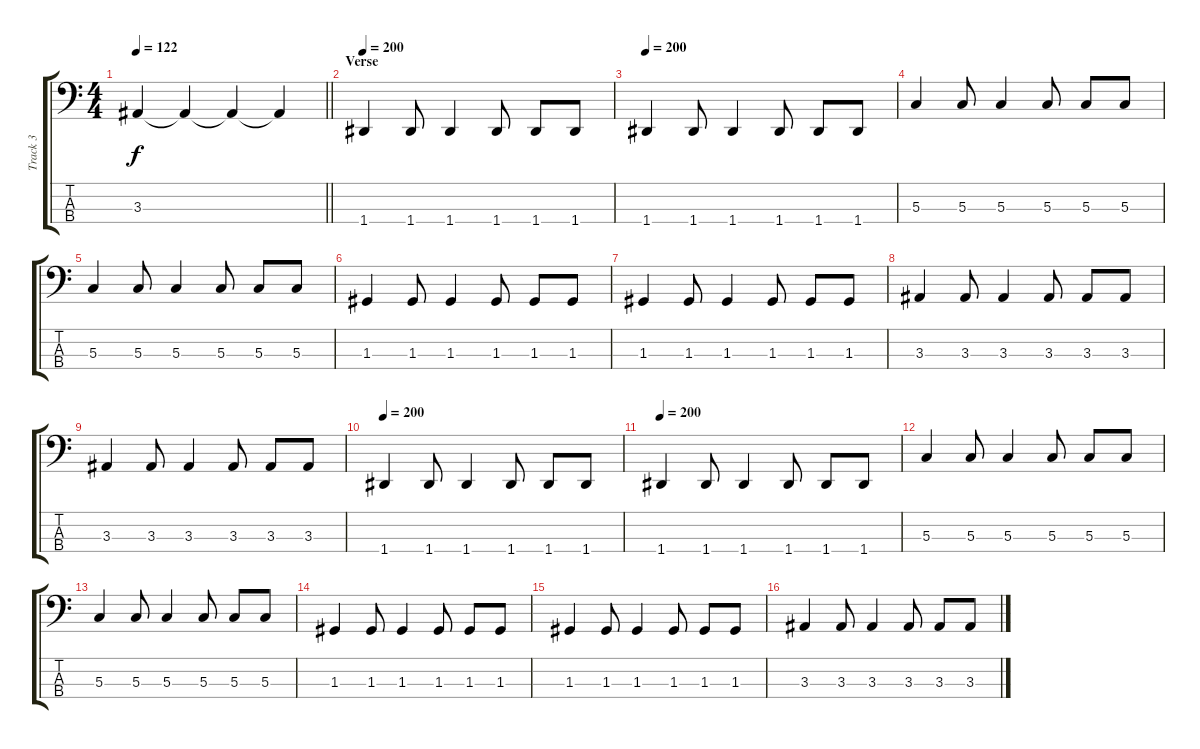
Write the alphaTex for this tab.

\track ("Track 3" "Track 3") {instrument electricbasspick}
\staff {score tabs}
\tuning (F2 C2 G1 D1) {hide}
\ts (4 4)
\tempo 122
\clef f4
\barLineRight lightlight
\ks c
3.3.4{dy f} 3.3{t}.4 3.3{t}.4 3.3{t}.4 |
\section ("" "Verse")
\tempo 200
1.4.4 1.4.8 1.4.4 1.4.8 1.4.8 1.4.8 |
\tempo 200
1.4.4 1.4.8 1.4.4 1.4.8 1.4.8 1.4.8 |
5.3.4 5.3.8 5.3.4 5.3.8 5.3.8 5.3.8 |
5.3.4 5.3.8 5.3.4 5.3.8 5.3.8 5.3.8 |
1.3.4 1.3.8 1.3.4 1.3.8 1.3.8 1.3.8 |
1.3.4 1.3.8 1.3.4 1.3.8 1.3.8 1.3.8 |
3.3.4 3.3.8 3.3.4 3.3.8 3.3.8 3.3.8 |
3.3.4 3.3.8 3.3.4 3.3.8 3.3.8 3.3.8 |
\tempo 200
1.4.4 1.4.8 1.4.4 1.4.8 1.4.8 1.4.8 |
\tempo 200
1.4.4 1.4.8 1.4.4 1.4.8 1.4.8 1.4.8 |
5.3.4 5.3.8 5.3.4 5.3.8 5.3.8 5.3.8 |
5.3.4 5.3.8 5.3.4 5.3.8 5.3.8 5.3.8 |
1.3.4 1.3.8 1.3.4 1.3.8 1.3.8 1.3.8 |
1.3.4 1.3.8 1.3.4 1.3.8 1.3.8 1.3.8 |
3.3.4 3.3.8 3.3.4 3.3.8 3.3.8 3.3.8
